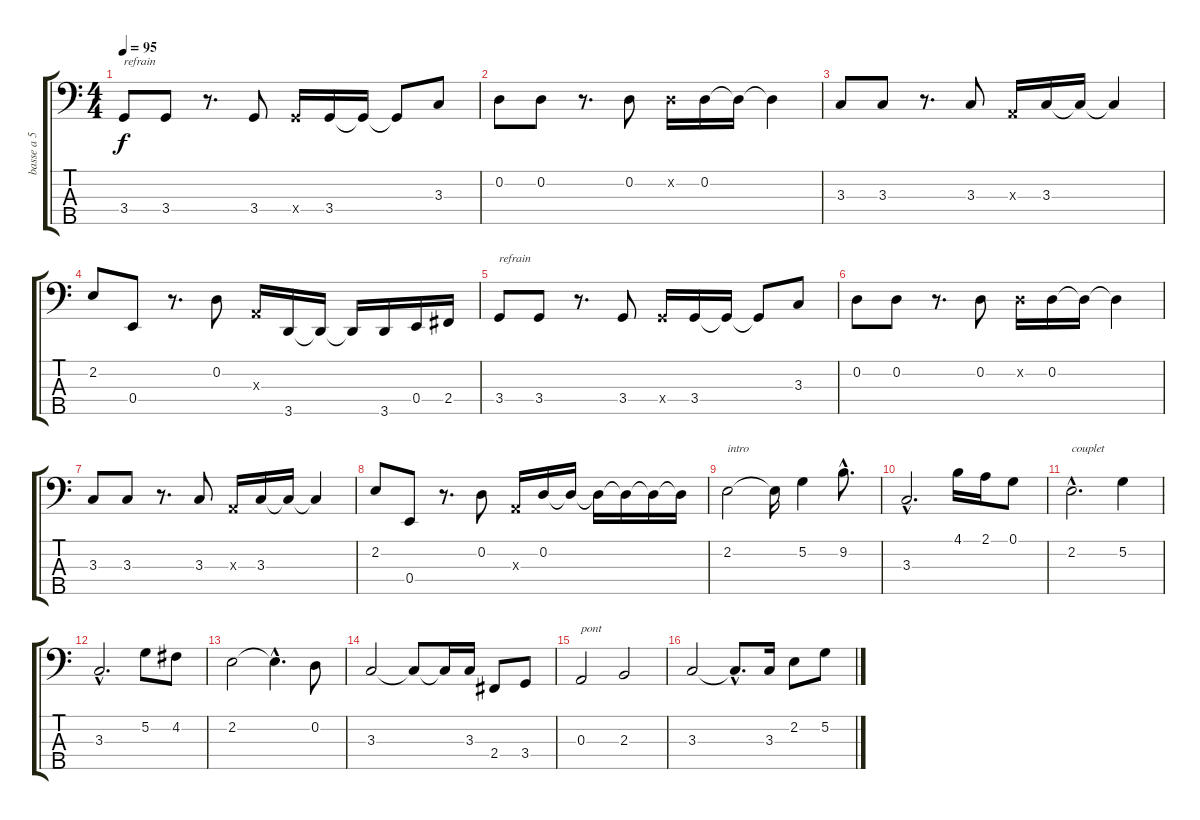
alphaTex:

\track ("basse a 5 cordes" "basse a 5 ") {instrument electricbassfinger}
\staff {score tabs}
\tuning (G2 D2 A1 E1 B0) {hide}
\ts (4 4)
\tempo 95
\clef f4
\ks c
3.4.8{txt "refrain" dy f} 3.4.8 r.8{d} 3.4.8 3.4{x}.16 3.4.16 3.4{t}.16 3.4{t}.8 3.3.8 |
0.2.8 0.2.8 r.8{d} 0.2.8 0.2{x}.16 0.2.16 0.2{t}.16 0.2{t}.4 |
3.3.8 3.3.8 r.8{d} 3.3.8 0.3{x}.16 3.3.16 3.3{t}.16 3.3{t}.4 |
2.2.8 0.4.8 r.8{d} 0.2.8 0.3{x}.16 3.5.16 3.5{t}.16 3.5{t}.16 3.5.16 0.4.16 2.4.16 |
3.4.8{txt "refrain"} 3.4.8 r.8{d} 3.4.8 3.4{x}.16 3.4.16 3.4{t}.16 3.4{t}.8 3.3.8 |
0.2.8 0.2.8 r.8{d} 0.2.8 0.2{x}.16 0.2.16 0.2{t}.16 0.2{t}.4 |
3.3.8 3.3.8 r.8{d} 3.3.8 0.3{x}.16 3.3.16 3.3{t}.16 3.3{t}.4 |
2.2.8 0.4.8 r.8{d} 0.2.8 0.3{x}.16 0.2.16 0.2{t}.16 0.2{t}.16 0.2{t}.16 0.2{t}.16 0.2{t}.16 |
2.2.2{txt "intro"} 2.2{t}.16 5.2.4 9.2{hac}.8{d} |
3.3{hac}.2{d} 4.1.16 2.1.16 0.1.8 |
2.2{hac}.2{d txt "couplet"} 5.2.4 |
3.3{hac}.2{d} 5.2.8 4.2.8 |
2.2.2 2.2{hac t}.4{d} 0.2.8 |
3.3.2 3.3{t}.8 3.3{t}.16 3.3.16 2.4.8 3.4.8 |
0.3.2{txt "pont"} 2.3.2 |
3.3.2 3.3{hac t}.8{d} 3.3.16 2.2.8 5.2.8
